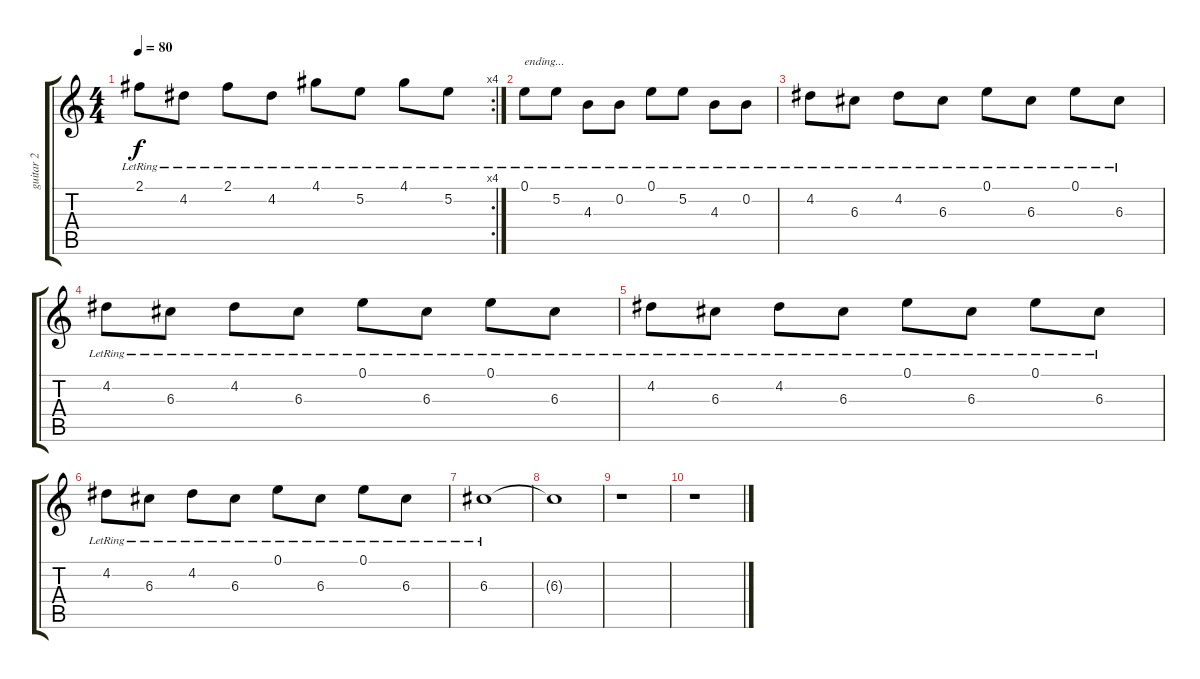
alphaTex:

\track ("guitar 2" "guitar 2") {instrument electricguitarjazz}
\staff {score tabs}
\tuning (E4 B3 G3 D3 A2 E2) {hide}
\rc 4
\ts (4 4)
\tempo 80
\clef g2
\ks c
2.1{lr}.8{dy f} 4.2{lr}.8 2.1{lr}.8 4.2{lr}.8 4.1{lr}.8 5.2{lr}.8 4.1{lr}.8 5.2{lr}.8 |
0.1{lr}.8{txt "ending..."} 5.2{lr}.8 4.3{lr}.8 0.2{lr}.8 0.1{lr}.8 5.2{lr}.8 4.3{lr}.8 0.2{lr}.8 |
4.2{lr}.8 6.3{lr}.8 4.2{lr}.8 6.3{lr}.8 0.1{lr}.8 6.3{lr}.8 0.1{lr}.8 6.3{lr}.8 |
4.2{lr}.8 6.3{lr}.8 4.2{lr}.8 6.3{lr}.8 0.1{lr}.8 6.3{lr}.8 0.1{lr}.8 6.3{lr}.8 |
4.2{lr}.8 6.3{lr}.8 4.2{lr}.8 6.3{lr}.8 0.1{lr}.8 6.3{lr}.8 0.1{lr}.8 6.3{lr}.8 |
4.2{lr}.8 6.3{lr}.8 4.2{lr}.8 6.3{lr}.8 0.1{lr}.8 6.3{lr}.8 0.1{lr}.8 6.3{lr}.8 |
6.3{lr}.1 |
6.3{t}.1 |
r.1 |
r.1
